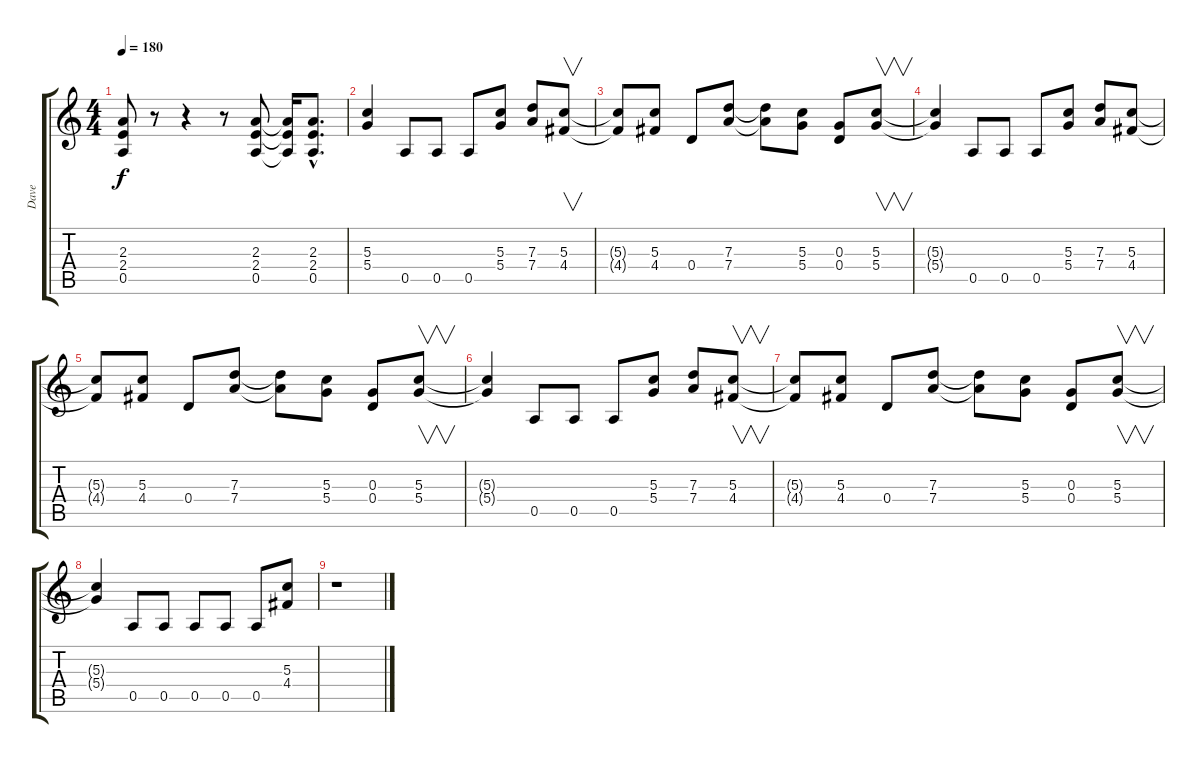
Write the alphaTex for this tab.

\track ("Dave" "Dave") {instrument distortionguitar}
\staff {score tabs}
\tuning (E4 B3 G3 D3 A2 E2) {hide}
\ts (4 4)
\tempo 180
\clef g2
\ks c
(2.3 2.4 0.5).8{dy f} r.8 r.4 r.8 (2.3 2.4 0.5).8 (2.3{t} 2.4{t} 0.5{t}).16 (2.3{hac} 2.4{hac} 0.5{hac}).8{d} |
(5.3 5.4).4 0.5.8 0.5.8 0.5.8 (5.3 5.4).8 (7.3 7.4).8 (5.3 4.4).8{v} |
(5.3{t} 4.4{t}).8 (5.3 4.4).8 0.4.8 (7.3 7.4).8 (7.3{t} 7.4{t}).8 (5.3 5.4).8 (0.3 0.4).8 (5.3 5.4).8{v} |
(5.3{t} 5.4{t}).4 0.5.8 0.5.8 0.5.8 (5.3 5.4).8 (7.3 7.4).8 (5.3 4.4).8 |
(5.3{t} 4.4{t}).8 (5.3 4.4).8 0.4.8 (7.3 7.4).8 (7.3{t} 7.4{t}).8 (5.3 5.4).8 (0.3 0.4).8 (5.3 5.4).8{v} |
(5.3{t} 5.4{t}).4 0.5.8 0.5.8 0.5.8 (5.3 5.4).8 (7.3 7.4).8 (5.3 4.4).8{v} |
(5.3{t} 4.4{t}).8 (5.3 4.4).8 0.4.8 (7.3 7.4).8 (7.3{t} 7.4{t}).8 (5.3 5.4).8 (0.3 0.4).8 (5.3 5.4).8{v} |
(5.3{t} 5.4{t}).4 0.5.8 0.5.8 0.5.8 0.5.8 0.5.8 (5.3 4.4).8 |
r.1
